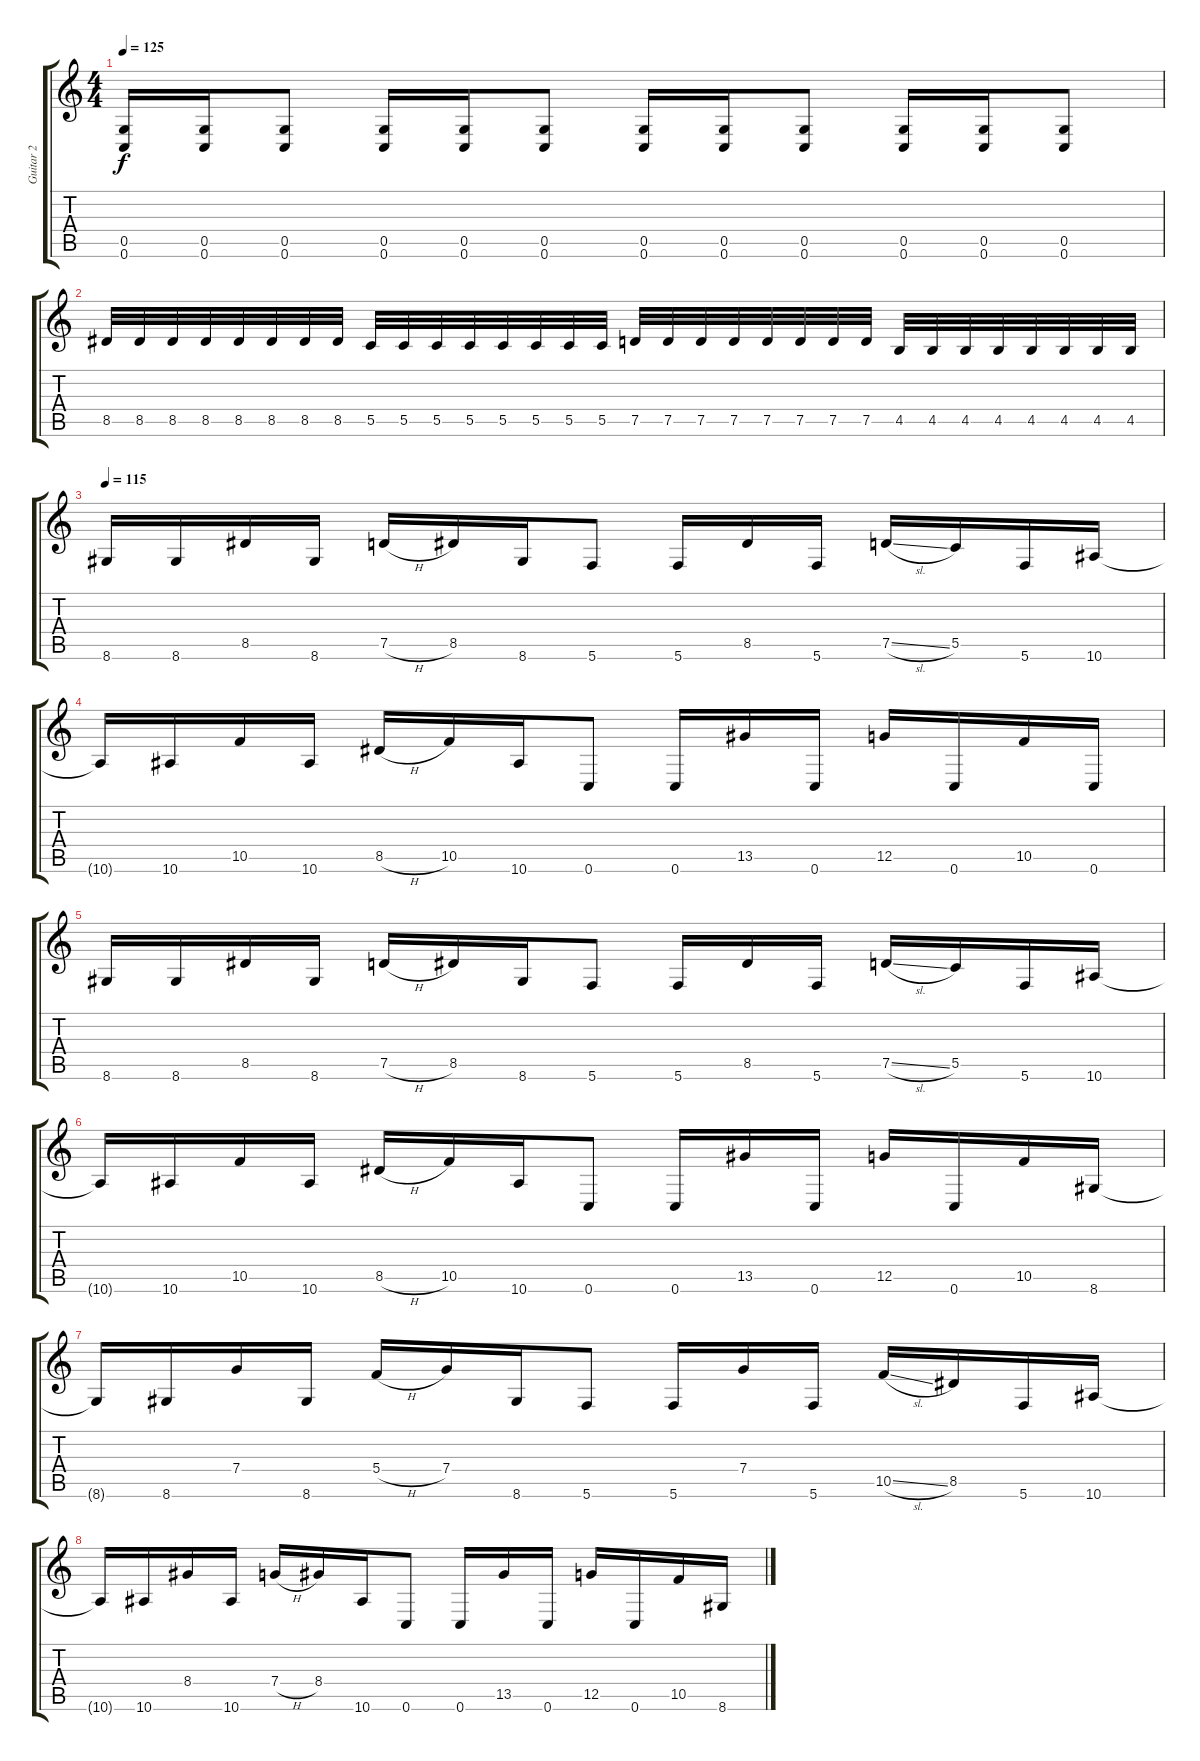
\track ("Guitar 2" "Guitar 2") {instrument distortionguitar}
\staff {score tabs}
\tuning (D4 A3 F3 C3 G2 C2) {hide}
\ts (4 4)
\tempo 125
\clef g2
\ks c
(0.5 0.6).16{dy f} (0.5 0.6).16 (0.5 0.6).8 (0.5 0.6).16 (0.5 0.6).16 (0.5 0.6).8 (0.5 0.6).16 (0.5 0.6).16 (0.5 0.6).8 (0.5 0.6).16 (0.5 0.6).16 (0.5 0.6).8 |
8.5.32 8.5.32 8.5.32 8.5.32 8.5.32 8.5.32 8.5.32 8.5.32 5.5.32 5.5.32 5.5.32 5.5.32 5.5.32 5.5.32 5.5.32 5.5.32 7.5.32 7.5.32 7.5.32 7.5.32 7.5.32 7.5.32 7.5.32 7.5.32 4.5.32 4.5.32 4.5.32 4.5.32 4.5.32 4.5.32 4.5.32 4.5.32 |
\tempo 115
8.6.16 8.6.16 8.5.16 8.6.16 7.5{h}.16 8.5.16 8.6.16 5.6.8 5.6.16 8.5.16 5.6.16 7.5{sl}.16 5.5.16 5.6.16 10.6.16 |
10.6{t}.16 10.6.16 10.5.16 10.6.16 8.5{h}.16 10.5.16 10.6.16 0.6.8 0.6.16 13.5.16 0.6.16 12.5.16 0.6.16 10.5.16 0.6.16 |
8.6.16 8.6.16 8.5.16 8.6.16 7.5{h}.16 8.5.16 8.6.16 5.6.8 5.6.16 8.5.16 5.6.16 7.5{sl}.16 5.5.16 5.6.16 10.6.16 |
10.6{t}.16 10.6.16 10.5.16 10.6.16 8.5{h}.16 10.5.16 10.6.16 0.6.8 0.6.16 13.5.16 0.6.16 12.5.16 0.6.16 10.5.16 8.6.16 |
8.6{t}.16 8.6.16 7.4.16 8.6.16 5.4{h}.16 7.4.16 8.6.16 5.6.8 5.6.16 7.4.16 5.6.16 10.5{sl}.16 8.5.16 5.6.16 10.6.16 |
10.6{t}.16 10.6.16 8.4.16 10.6.16 7.4{h}.16 8.4.16 10.6.16 0.6.8 0.6.16 13.5.16 0.6.16 12.5.16 0.6.16 10.5.16 8.6.16
